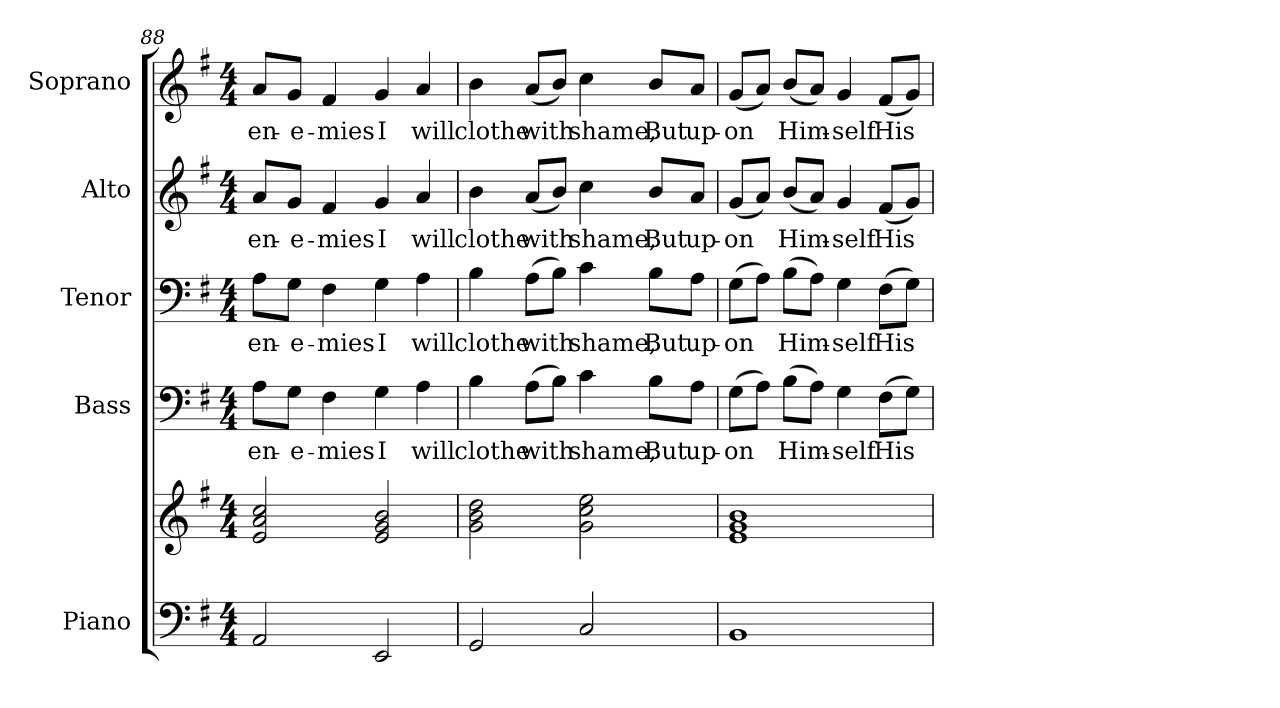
**kern	**kern	**kern	**text	**kern	**text	**kern	**text	**kern	**text
*part5	*part5	*part4	*part4	*part3	*part3	*part2	*part2	*part1	*part1
*staff6	*staff5	*staff4	*staff4	*staff3	*staff3	*staff2	*staff2	*staff1	*staff1
*I"Piano	*	*I"Bass	*	*I"Tenor	*	*I"Alto	*	*I"Soprano	*
*I'Pno.	*	*I'B.	*	*I'T.	*	*I'A.	*	*I'S.	*
!!LO:PB:g=z
*clefF4	*clefG2	*clefF4	*	*clefF4	*	*clefG2	*	*clefG2	*
*k[f#]	*k[f#]	*k[f#]	*	*k[f#]	*	*k[f#]	*	*k[f#]	*
*G:	*G:	*G:	*	*G:	*	*G:	*	*G:	*
*M4/4	*M4/4	*M4/4	*	*M4/4	*	*M4/4	*	*M4/4	*
=88	=88	=88	=88	=88	=88	=88	=88	=88	=88
!	!	!	!LO:LY:b:color=#000000	!	!	!	!	!	!
!	!	!	!	!	!LO:LY:b:color=#000000	!	!	!	!
!	!	!	!	!	!	!	!LO:LY:b:color=#000000	!	!
!	!	!	!	!	!	!	!	!	!LO:LY:b:color=#000000
2AAi/	2ei/ 2ai 2cci	8Ai\L	en-	8Ai\L	en-	8ai/L	en-	8ai/L	en-
!	!	!	!LO:LY:b:color=#000000	!	!	!	!	!	!
!	!	!	!	!	!LO:LY:b:color=#000000	!	!	!	!
!	!	!	!	!	!	!	!LO:LY:b:color=#000000	!	!
!	!	!	!	!	!	!	!	!	!LO:LY:b:color=#000000
.	.	8Gi\J	-e-	8Gi\J	-e-	8gi/J	-e-	8gi/J	-e-
!	!	!	!LO:LY:b:color=#000000	!	!	!	!	!	!
!	!	!	!	!	!LO:LY:b:color=#000000	!	!	!	!
!	!	!	!	!	!	!	!LO:LY:b:color=#000000	!	!
!	!	!	!	!	!	!	!	!	!LO:LY:b:color=#000000
.	.	4F#i\	-mies	4F#i\	-mies	4f#i/	-mies	4f#i/	-mies
!	!	!	!LO:LY:b:color=#000000	!	!	!	!	!	!
!	!	!	!	!	!LO:LY:b:color=#000000	!	!	!	!
!	!	!	!	!	!	!	!LO:LY:b:color=#000000	!	!
!	!	!	!	!	!	!	!	!	!LO:LY:b:color=#000000
2EEi/	2ei/ 2gi 2bi	4Gi\	I	4Gi\	I	4gi/	I	4gi/	I
!	!	!	!LO:LY:b:color=#000000	!	!	!	!	!	!
!	!	!	!	!	!LO:LY:b:color=#000000	!	!	!	!
!	!	!	!	!	!	!	!LO:LY:b:color=#000000	!	!
!	!	!	!	!	!	!	!	!	!LO:LY:b:color=#000000
.	.	4Ai\	will	4Ai\	will	4ai/	will	4ai/	will
=89	=89	=89	=89	=89	=89	=89	=89	=89	=89
!	!	!	!LO:LY:b:color=#000000	!	!	!	!	!	!
!	!	!	!	!	!LO:LY:b:color=#000000	!	!	!	!
!	!	!	!	!	!	!	!LO:LY:b:color=#000000	!	!
!	!	!	!	!	!	!	!	!	!LO:LY:b:color=#000000
2GGi/	2gi\ 2bi 2ddi	4Bi\	clothe	4Bi\	clothe	4bi\	clothe	4bi\	clothe
!	!	!	!LO:LY:b:color=#000000	!	!	!	!	!	!
!	!	!	!	!	!LO:LY:b:color=#000000	!	!	!	!
!	!	!	!	!	!	!	!LO:LY:b:color=#000000	!	!
!	!	!	!	!	!	!	!	!	!LO:LY:b:color=#000000
.	.	(8Ai\L	with	(8Ai\L	with	(8ai/L	with	(8ai/L	with
.	.	8Bi\J)	.	8Bi\J)	.	8bi/J)	.	8bi/J)	.
!	!	!	!LO:LY:b:color=#000000	!	!	!	!	!	!
!	!	!	!	!	!LO:LY:b:color=#000000	!	!	!	!
!	!	!	!	!	!	!	!LO:LY:b:color=#000000	!	!
!	!	!	!	!	!	!	!	!	!LO:LY:b:color=#000000
2Ci/	2gi\ 2cci 2eei	4ci\	shame,	4ci\	shame,	4cci\	shame,	4cci\	shame,
!	!	!	!LO:LY:b:color=#000000	!	!	!	!	!	!
!	!	!	!	!	!LO:LY:b:color=#000000	!	!	!	!
!	!	!	!	!	!	!	!LO:LY:b:color=#000000	!	!
!	!	!	!	!	!	!	!	!	!LO:LY:b:color=#000000
.	.	8Bi\L	But	8Bi\L	But	8bi/L	But	8bi/L	But
!	!	!	!LO:LY:b:color=#000000	!	!	!	!	!	!
!	!	!	!	!	!LO:LY:b:color=#000000	!	!	!	!
!	!	!	!	!	!	!	!LO:LY:b:color=#000000	!	!
!	!	!	!	!	!	!	!	!	!LO:LY:b:color=#000000
.	.	8Ai\J	up-	8Ai\J	up-	8ai/J	up-	8ai/J	up-
!!LO:PB:g=z
=90	=90	=90	=90	=90	=90	=90	=90	=90	=90
!	!	!	!LO:LY:b:color=#000000	!	!	!	!	!	!
!	!	!	!	!	!LO:LY:b:color=#000000	!	!	!	!
!	!	!	!	!	!	!	!LO:LY:b:color=#000000	!	!
!	!	!	!	!	!	!	!	!	!LO:LY:b:color=#000000
1BBi	1ei 1gi 1bi	(8Gi\L	-on	(8Gi\L	-on	(8gi/L	-on	(8gi/L	-on
.	.	8Ai\J)	.	8Ai\J)	.	8ai/J)	.	8ai/J)	.
!	!	!	!LO:LY:b:color=#000000	!	!	!	!	!	!
!	!	!	!	!	!LO:LY:b:color=#000000	!	!	!	!
!	!	!	!	!	!	!	!LO:LY:b:color=#000000	!	!
!	!	!	!	!	!	!	!	!	!LO:LY:b:color=#000000
.	.	(8Bi\L	Him-	(8Bi\L	Him-	(8bi/L	Him-	(8bi/L	Him-
.	.	8Ai\J)	.	8Ai\J)	.	8ai/J)	.	8ai/J)	.
!	!	!	!LO:LY:b:color=#000000	!	!	!	!	!	!
!	!	!	!	!	!LO:LY:b:color=#000000	!	!	!	!
!	!	!	!	!	!	!	!LO:LY:b:color=#000000	!	!
!	!	!	!	!	!	!	!	!	!LO:LY:b:color=#000000
.	.	4Gi\	-self	4Gi\	-self	4gi/	-self	4gi/	-self
!	!	!	!LO:LY:b:color=#000000	!	!	!	!	!	!
!	!	!	!	!	!LO:LY:b:color=#000000	!	!	!	!
!	!	!	!	!	!	!	!LO:LY:b:color=#000000	!	!
!	!	!	!	!	!	!	!	!	!LO:LY:b:color=#000000
.	.	(8F#i\L	His	(8F#i\L	His	(8f#i/L	His	(8f#i/L	His
.	.	8Gi\J)	.	8Gi\J)	.	8gi/J)	.	8gi/J)	.
=	=	=	=	=	=	=	=	=	=
*-	*-	*-	*-	*-	*-	*-	*-	*-	*-
